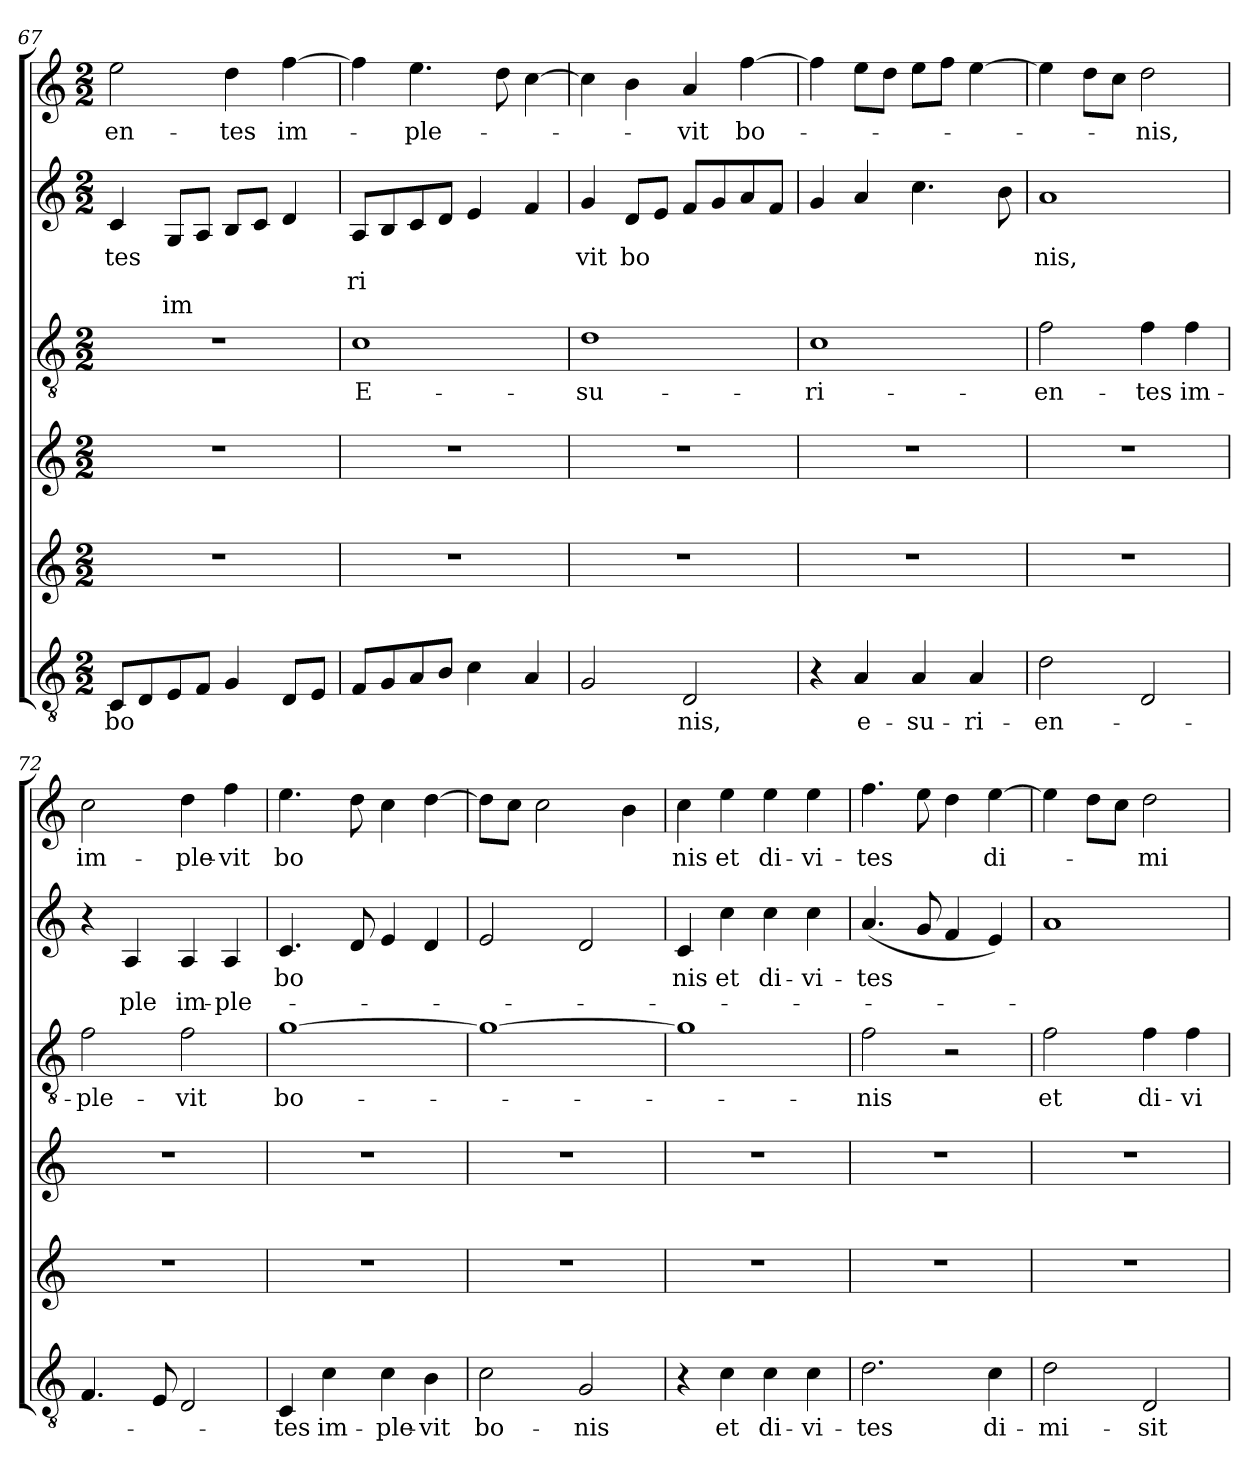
**kern	**text	**kern	**kern	**kern	**text	**kern	**text	**text	**text	**kern	**text
*part6	*part6	*part5	*part4	*part3	*part3	*part2	*part2	*part2	*part2	*part1	*part1
*staff6	*staff6	*staff5	*staff4	*staff3	*staff3	*staff2	*staff2	*staff2	*staff2	*staff1	*staff1
*clefGv2	*	*clefG2	*clefG2	*clefGv2	*	*clefG2	*	*	*	*clefG2	*
*k[]	*	*k[]	*k[]	*k[]	*	*k[]	*	*	*	*k[]	*
*C:	*	*C:	*C:	*C:	*	*C:	*	*	*	*C:	*
*M2/2	*	*M2/2	*M2/2	*M2/2	*	*M2/2	*	*	*	*M2/2	*
=67	=67	=67	=67	=67	=67	=67	=67	=67	=67	=67	=67
!	!LO:LY:b	!	!	!	!	!	!LO:LY:b	!	!	!	!LO:LY:b
8C/L	bo	1r	1r	1r	.	4c/	-tes	.	.	2ee\	-en-
8D/	.	.	.	.	.	.	.	.	.	.	.
!	!	!	!	!	!	!	!	!	!LO:LY:b	!	!
8E/	.	.	.	.	.	8G/L	.	.	-im	.	.
8F/J	.	.	.	.	.	8A/J	.	.	.	.	.
!	!	!	!	!	!	!	!	!	!	!	!LO:LY:b
4G/	.	.	.	.	.	8B/L	.	.	.	4dd\	-tes
.	.	.	.	.	.	8c/J	.	.	.	.	.
!	!	!	!	!	!	!	!	!	!	!	!LO:LY:b
8D/L	.	.	.	.	.	4d/	.	.	.	[4ff\	im-
8E/J	.	.	.	.	.	.	.	.	.	.	.
=68	=68	=68	=68	=68	=68	=68	=68	=68	=68	=68	=68
!	!	!	!	!	!LO:LY:b	!	!	!LO:LY:b	!	!	!
8F/L	.	1r	1r	1c	E-	8A/L	.	-ri	.	4ff\]	.
8G/	.	.	.	.	.	8B/	.	.	.	.	.
!	!	!	!	!	!	!	!	!	!	!	!LO:LY:b
8A/	.	.	.	.	.	8c/	.	.	.	4.ee\	-ple-
8B/J	.	.	.	.	.	8d/J	.	.	.	.	.
4c\	.	.	.	.	.	4e/	.	.	.	.	.
.	.	.	.	.	.	.	.	.	.	8dd\	.
4A/	.	.	.	.	.	4f/	.	.	.	[4cc\	.
=69	=69	=69	=69	=69	=69	=69	=69	=69	=69	=69	=69
!	!	!	!	!	!LO:LY:b	!	!LO:LY:b	!	!	!	!
2G/	.	1r	1r	1d	-su-	4g/	vit	.	.	4cc\]	.
!	!	!	!	!	!	!	!LO:LY:b	!	!	!	!
.	.	.	.	.	.	8d/L	bo	.	.	4b\	.
.	.	.	.	.	.	8e/J	.	.	.	.	.
!	!LO:LY:b	!	!	!	!	!	!	!	!	!	!LO:LY:b
2D/	nis,	.	.	.	.	8f/L	.	.	.	4a/	-vit
.	.	.	.	.	.	8g/	.	.	.	.	.
!	!	!	!	!	!	!	!	!	!	!	!LO:LY:b
.	.	.	.	.	.	8a/	.	.	.	[4ff\	bo-
.	.	.	.	.	.	8f/J	.	.	.	.	.
=70	=70	=70	=70	=70	=70	=70	=70	=70	=70	=70	=70
!	!	!	!	!	!LO:LY:b	!	!	!	!	!	!
4r	.	1r	1r	1c	-ri-	4g/	.	.	.	4ff\]	.
!	!LO:LY:b	!	!	!	!	!	!	!	!	!	!
4A/	e-	.	.	.	.	4a/	.	.	.	8ee\L	.
.	.	.	.	.	.	.	.	.	.	8dd\J	.
!	!LO:LY:b	!	!	!	!	!	!	!	!	!	!
4A/	-su-	.	.	.	.	4.cc\	.	.	.	8ee\L	.
.	.	.	.	.	.	.	.	.	.	8ff\J	.
!	!LO:LY:b	!	!	!	!	!	!	!	!	!	!
4A/	-ri-	.	.	.	.	.	.	.	.	[4ee\	.
.	.	.	.	.	.	8b\	.	.	.	.	.
!!LO:LB:g=z
=71	=71	=71	=71	=71	=71	=71	=71	=71	=71	=71	=71
!	!LO:LY:b	!	!	!	!LO:LY:b	!	!LO:LY:b	!	!	!	!
2d\	-­en-	1r	1r	2f\	-­en-	1a	­nis,	.	.	4ee\]	.
.	.	.	.	.	.	.	.	.	.	8dd\L	.
.	.	.	.	.	.	.	.	.	.	8cc\J	.
!	!	!	!	!	!LO:LY:b	!	!	!	!	!	!LO:LY:b
2D/	.	.	.	4f\	-tes	.	.	.	.	2dd\	-nis,
!	!	!	!	!	!LO:LY:b	!	!	!	!	!	!
.	.	.	.	4f\	im-	.	.	.	.	.	.
=72	=72	=72	=72	=72	=72	=72	=72	=72	=72	=72	=72
!	!	!	!	!	!LO:LY:b	!	!	!	!	!	!LO:LY:b
4.F/	.	1r	1r	2f\	-ple-	4r	.	.	.	2cc\	im-
!	!	!	!	!	!	!	!	!LO:LY:b	!	!	!
.	.	.	.	.	.	4A/	.	ple	.	.	.
8E/	.	.	.	.	.	.	.	.	.	.	.
!	!	!	!	!	!LO:LY:b	!	!	!LO:LY:b	!	!	!LO:LY:b
2D/	.	.	.	2f\	-vit	4A/	.	im-	.	4dd\	-ple-
!	!	!	!	!	!	!	!	!LO:LY:b	!	!	!LO:LY:b
.	.	.	.	.	.	4A/	.	-ple-	.	4ff\	-vit
=73	=73	=73	=73	=73	=73	=73	=73	=73	=73	=73	=73
!	!LO:LY:b	!	!	!	!LO:LY:b	!	!LO:LY:b	!	!	!	!LO:LY:b
4C/	-tes	1r	1r	[1g	bo-	4.c/	bo	.	.	4.ee\	bo
!	!LO:LY:b	!	!	!	!	!	!	!	!	!	!
4c\	im-	.	.	.	.	.	.	.	.	.	.
.	.	.	.	.	.	8d/	.	.	.	8dd\	.
!	!LO:LY:b	!	!	!	!	!	!	!	!	!	!
4c\	-ple-	.	.	.	.	4e/	.	.	.	4cc\	.
!	!LO:LY:b	!	!	!	!	!	!	!	!	!	!
4B\	-vit	.	.	.	.	4d/	.	.	.	[4dd\	.
=74	=74	=74	=74	=74	=74	=74	=74	=74	=74	=74	=74
!	!LO:LY:b	!	!	!	!	!	!	!	!	!	!
2c\	bo-	1r	1r	1g_	.	2e/	.	.	.	8dd\L]	.
.	.	.	.	.	.	.	.	.	.	8cc\J	.
.	.	.	.	.	.	.	.	.	.	2cc\	.
!	!LO:LY:b	!	!	!	!	!	!	!	!	!	!
2G/	-nis	.	.	.	.	2d/	.	.	.	.	.
.	.	.	.	.	.	.	.	.	.	4b\	.
=75	=75	=75	=75	=75	=75	=75	=75	=75	=75	=75	=75
!	!	!	!	!	!	!	!LO:LY:b	!	!	!	!LO:LY:b
4r	.	1r	1r	1g]	.	4c/	nis	.	.	4cc\	nis
!	!LO:LY:b	!	!	!	!	!	!LO:LY:b	!	!	!	!LO:LY:b
4c\	et	.	.	.	.	4cc\	et	.	.	4ee\	et
!	!LO:LY:b	!	!	!	!	!	!LO:LY:b	!	!	!	!LO:LY:b
4c\	di-	.	.	.	.	4cc\	di-	.	.	4ee\	di-
!	!LO:LY:b	!	!	!	!	!	!LO:LY:b	!	!	!	!LO:LY:b
4c\	-vi-	.	.	.	.	4cc\	-vi-	.	.	4ee\	-vi-
=76	=76	=76	=76	=76	=76	=76	=76	=76	=76	=76	=76
!	!LO:LY:b	!	!	!	!LO:LY:b	!	!LO:LY:b	!	!	!	!LO:LY:b
2.d\	-tes	1r	1r	2f\	-nis	(<4.a/	-tes	.	.	4.ff\	-tes
.	.	.	.	.	.	8g/	.	.	.	8ee\	.
.	.	.	.	2r	.	4f/	.	.	.	4dd\	.
!	!LO:LY:b	!	!	!	!	!	!	!	!	!	!LO:LY:b
4c\	di-	.	.	.	.	4e/)	.	.	.	[4ee\	di-
!!LO:LB:g=z
=77	=77	=77	=77	=77	=77	=77	=77	=77	=77	=77	=77
!	!LO:LY:b	!	!	!	!LO:LY:b	!	!	!	!	!	!
2d\	-­mi-	1r	1r	2f\	et	1a	.	.	.	4ee\]	.
.	.	.	.	.	.	.	.	.	.	8dd\L	.
.	.	.	.	.	.	.	.	.	.	8cc\J	.
!	!LO:LY:b	!	!	!	!LO:LY:b	!	!	!	!	!	!LO:LY:b
2D/	-sit	.	.	4f\	di-	.	.	.	.	2dd\	-mi-
!	!	!	!	!	!LO:LY:b	!	!	!	!	!	!
.	.	.	.	4f\	-vi-	.	.	.	.	.	.
=	=	=	=	=	=	=	=	=	=	=	=
*-	*-	*-	*-	*-	*-	*-	*-	*-	*-	*-	*-
